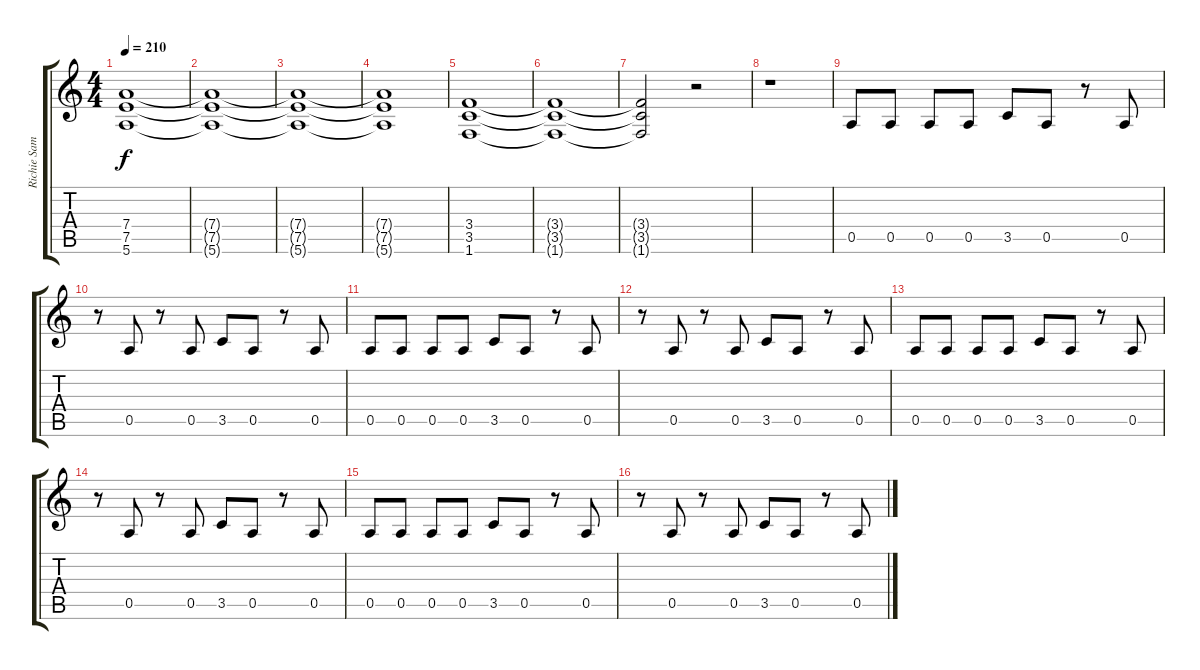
\track ("Richie Sambora" "Richie Sam") {instrument distortionguitar}
\staff {score tabs}
\tuning (E4 B3 G3 D3 A2 E2) {hide}
\ts (4 4)
\tempo 210
\clef g2
\ks c
(7.4 7.5 5.6).1{dy f} |
(7.4{t} 7.5{t} 5.6{t}).1 |
(7.4{t} 7.5{t} 5.6{t}).1 |
(7.4{t} 7.5{t} 5.6{t}).1 |
(3.4 3.5 1.6).1 |
(3.4{t} 3.5{t} 1.6{t}).1 |
(3.4{t} 3.5{t} 1.6{t}).2 r.2 |
r.1 |
0.5.8{instrument distortionguitar} 0.5.8 0.5.8 0.5.8 3.5.8 0.5.8 r.8 0.5.8 |
r.8 0.5.8 r.8 0.5.8 3.5.8 0.5.8 r.8 0.5.8 |
0.5.8{instrument distortionguitar} 0.5.8 0.5.8 0.5.8 3.5.8 0.5.8 r.8 0.5.8 |
r.8 0.5.8 r.8 0.5.8 3.5.8 0.5.8 r.8 0.5.8 |
0.5.8{instrument distortionguitar} 0.5.8 0.5.8 0.5.8 3.5.8 0.5.8 r.8 0.5.8 |
r.8 0.5.8 r.8 0.5.8 3.5.8 0.5.8 r.8 0.5.8 |
0.5.8{instrument distortionguitar} 0.5.8 0.5.8 0.5.8 3.5.8 0.5.8 r.8 0.5.8 |
r.8 0.5.8 r.8 0.5.8 3.5.8 0.5.8 r.8 0.5.8
